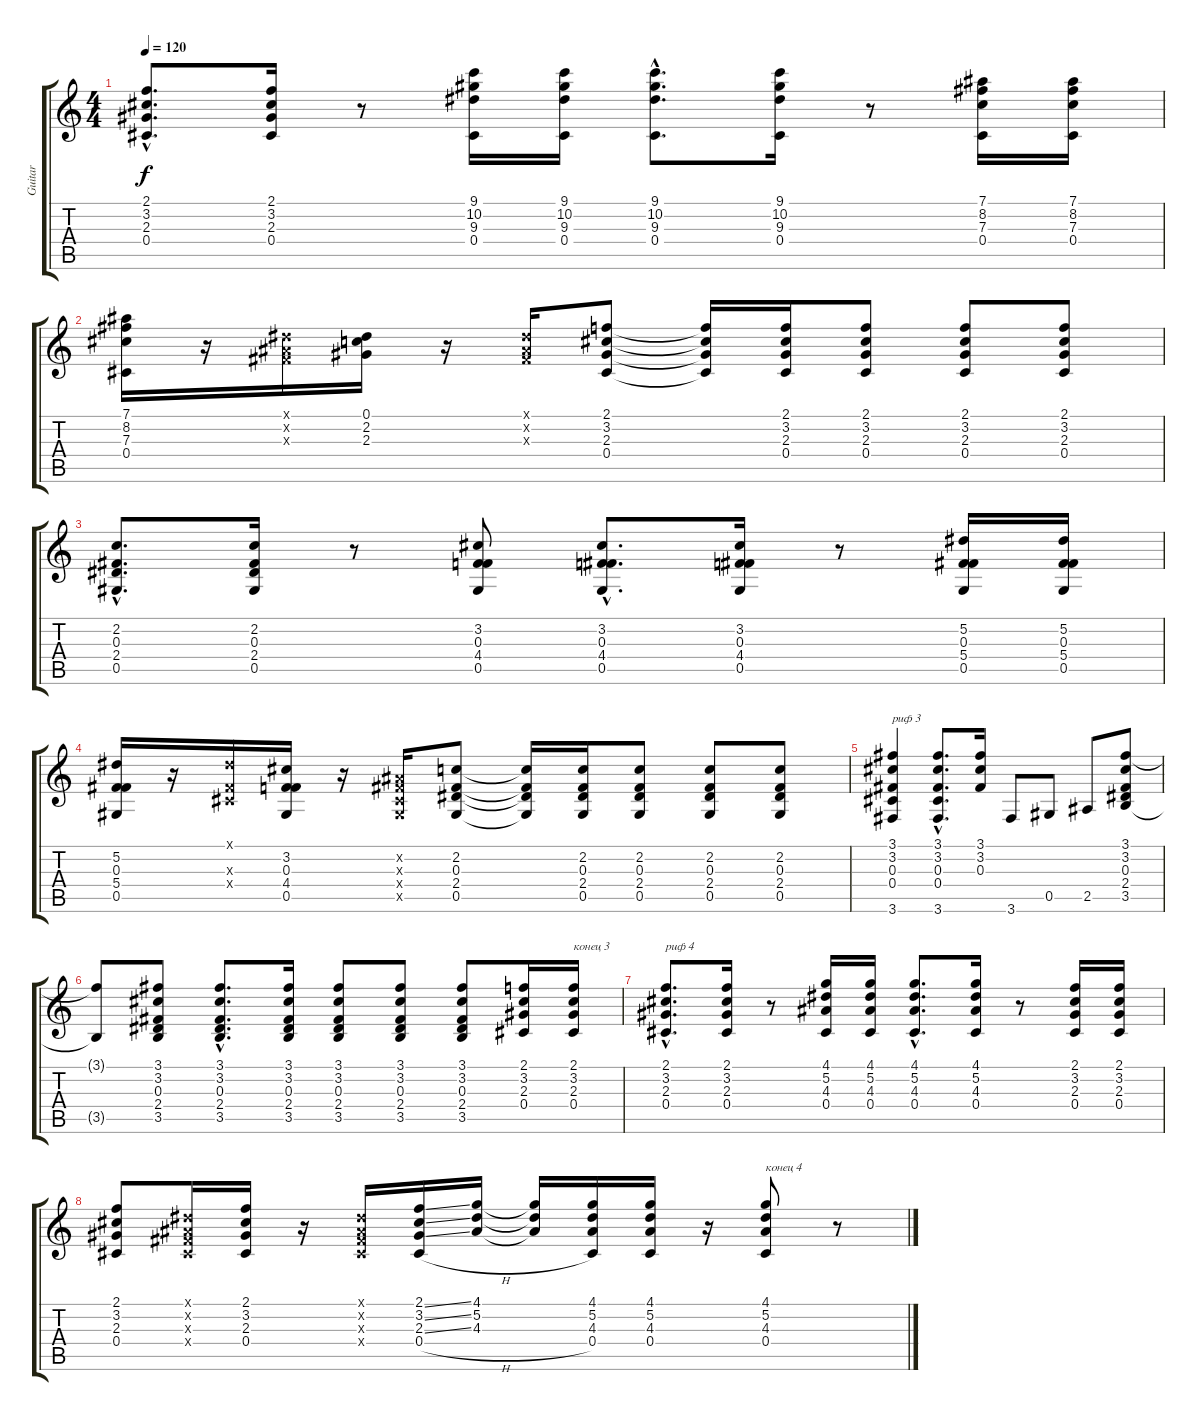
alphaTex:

\track ("Guitar" "Guitar") {instrument acousticguitarsteel}
\staff {score tabs}
\tuning (Eb4 Bb3 Gb3 Db3 Ab2 Eb2) {hide}
\ts (4 4)
\tempo 120
\clef g2
\ks c
(2.1{hac} 3.2{hac} 2.3{hac} 0.4{hac}).8{d dy f} (2.1 3.2 2.3 0.4).16 r.8 (9.1 10.2 9.3 0.4).16 (9.1 10.2 9.3 0.4).16 (9.1{hac} 10.2{hac} 9.3{hac} 0.4{hac}).8{d} (9.1 10.2 9.3 0.4).16 r.8 (7.1 8.2 7.3 0.4).16 (7.1 8.2 7.3 0.4).16 |
(7.1 8.2 7.3 0.4).16 r.16 (0.1{x} 0.2{x} 0.3{x}).16 (0.1 2.2 2.3).16 r.16 (0.1{x} 0.2{x} 0.3{x}).16 (2.1 3.2 2.3 0.4).8 (2.1{t} 3.2{t} 2.3{t} 0.4{t}).16 (2.1 3.2 2.3 0.4).16 (2.1 3.2 2.3 0.4).8 (2.1 3.2 2.3 0.4).8 (2.1 3.2 2.3 0.4).8 |
(2.2{hac} 0.3{hac} 2.4{hac} 0.5{hac}).8{d} (2.2 0.3 2.4 0.5).16 r.8 (3.2 0.3 4.4 0.5).8 (3.2{hac} 0.3{hac} 4.4{hac} 0.5{hac}).8{d} (3.2 0.3 4.4 0.5).16 r.8 (5.2 0.3 5.4 0.5).16 (5.2 0.3 5.4 0.5).16 |
(5.2 0.3 5.4 0.5).16 r.16 (0.1{x} 0.3{x} 0.4{x}).16 (3.2 0.3 4.4 0.5).16 r.16 (0.2{x} 0.3{x} 0.4{x} 0.5{x}).16 (2.2 0.3 2.4 0.5).8 (2.2{t} 0.3{t} 2.4{t} 0.5{t}).16 (2.2 0.3 2.4 0.5).16 (2.2 0.3 2.4 0.5).8 (2.2 0.3 2.4 0.5).8 (2.2 0.3 2.4 0.5).8 |
(3.1 3.2 0.3 0.4 3.6).4{txt "риф 3"} (3.1{hac} 3.2{hac} 0.3{hac} 0.4{hac} 3.6{hac}).8{d} (3.1 3.2 0.3).16 3.6.8 0.5.8 2.5.8 (3.1 3.2 0.3 2.4 3.5).8 |
(3.1{t} 3.5{t}).8 (3.1 3.2 0.3 2.4 3.5).8 (3.1{hac} 3.2{hac} 0.3{hac} 2.4{hac} 3.5{hac}).8{d} (3.1 3.2 0.3 2.4 3.5).16 (3.1 3.2 0.3 2.4 3.5).8 (3.1 3.2 0.3 2.4 3.5).8 (3.1 3.2 0.3 2.4 3.5).8 (2.1 3.2 2.3 0.4).16 (2.1 3.2 2.3 0.4).16{txt "конец 3"} |
(2.1{hac} 3.2{hac} 2.3{hac} 0.4{hac}).8{d txt "риф 4"} (2.1 3.2 2.3 0.4).16 r.8 (4.1 5.2 4.3 0.4).16 (4.1 5.2 4.3 0.4).16 (4.1{hac} 5.2{hac} 4.3{hac} 0.4{hac}).8{d} (4.1 5.2 4.3 0.4).16 r.8 (2.1 3.2 2.3 0.4).16 (2.1 3.2 2.3 0.4).16 |
(2.1 3.2 2.3 0.4).8 (0.1{x} 0.2{x} 0.3{x} 0.4{x}).16 (2.1 3.2 2.3 0.4).16 r.16 (0.1{x} 0.2{x} 0.3{x} 0.4{x}).16 (2.1{ss} 3.2{ss} 2.3{ss} 0.4{h}).16 (4.1 5.2 4.3).16 (4.1{t} 5.2{t} 4.3{t}).16 (4.1 5.2 4.3 0.4).16 (4.1 5.2 4.3 0.4).16 r.16 (4.1 5.2 4.3 0.4).8{txt "конец 4"} r.8
